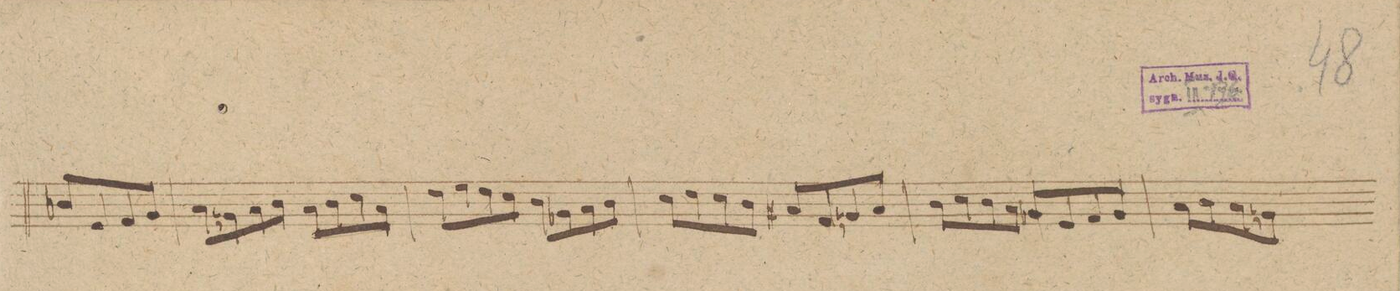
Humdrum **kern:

**kern	**dynam
*I"Alto Viola.	*
*clefF4	*
*k[]	*
*met(c|)	*
*M2/2	*
8D-X/L	.
8GG/	.
8AA/	.
8BB/J	.
=28	=28
8C\L	.
8BBn\	.
8C\	.
8D\J	.
8C\L	.
8D\	.
8E\	.
8C\J	.
=29	=29
8F\L	.
8G\	.
8F\	.
8E\J	.
8D\L	.
8BB-X\	.
8C\	.
8D\J	.
=30	=30
8E\L	.
8F\	.
8E\	.
8D\J	.
8C#X/L	.
8AA/	.
8BBn/	.
8C#/J	.
=31	=31
8D\L	.
8E\	.
8D\	.
8C\J	.
8BB-X/L	.
8GG/	.
8AA/	.
8BB-/J	.
=32	=32
8C\L	.
8D\	.
8C\	.
8BBn\J	.
*-	*-
